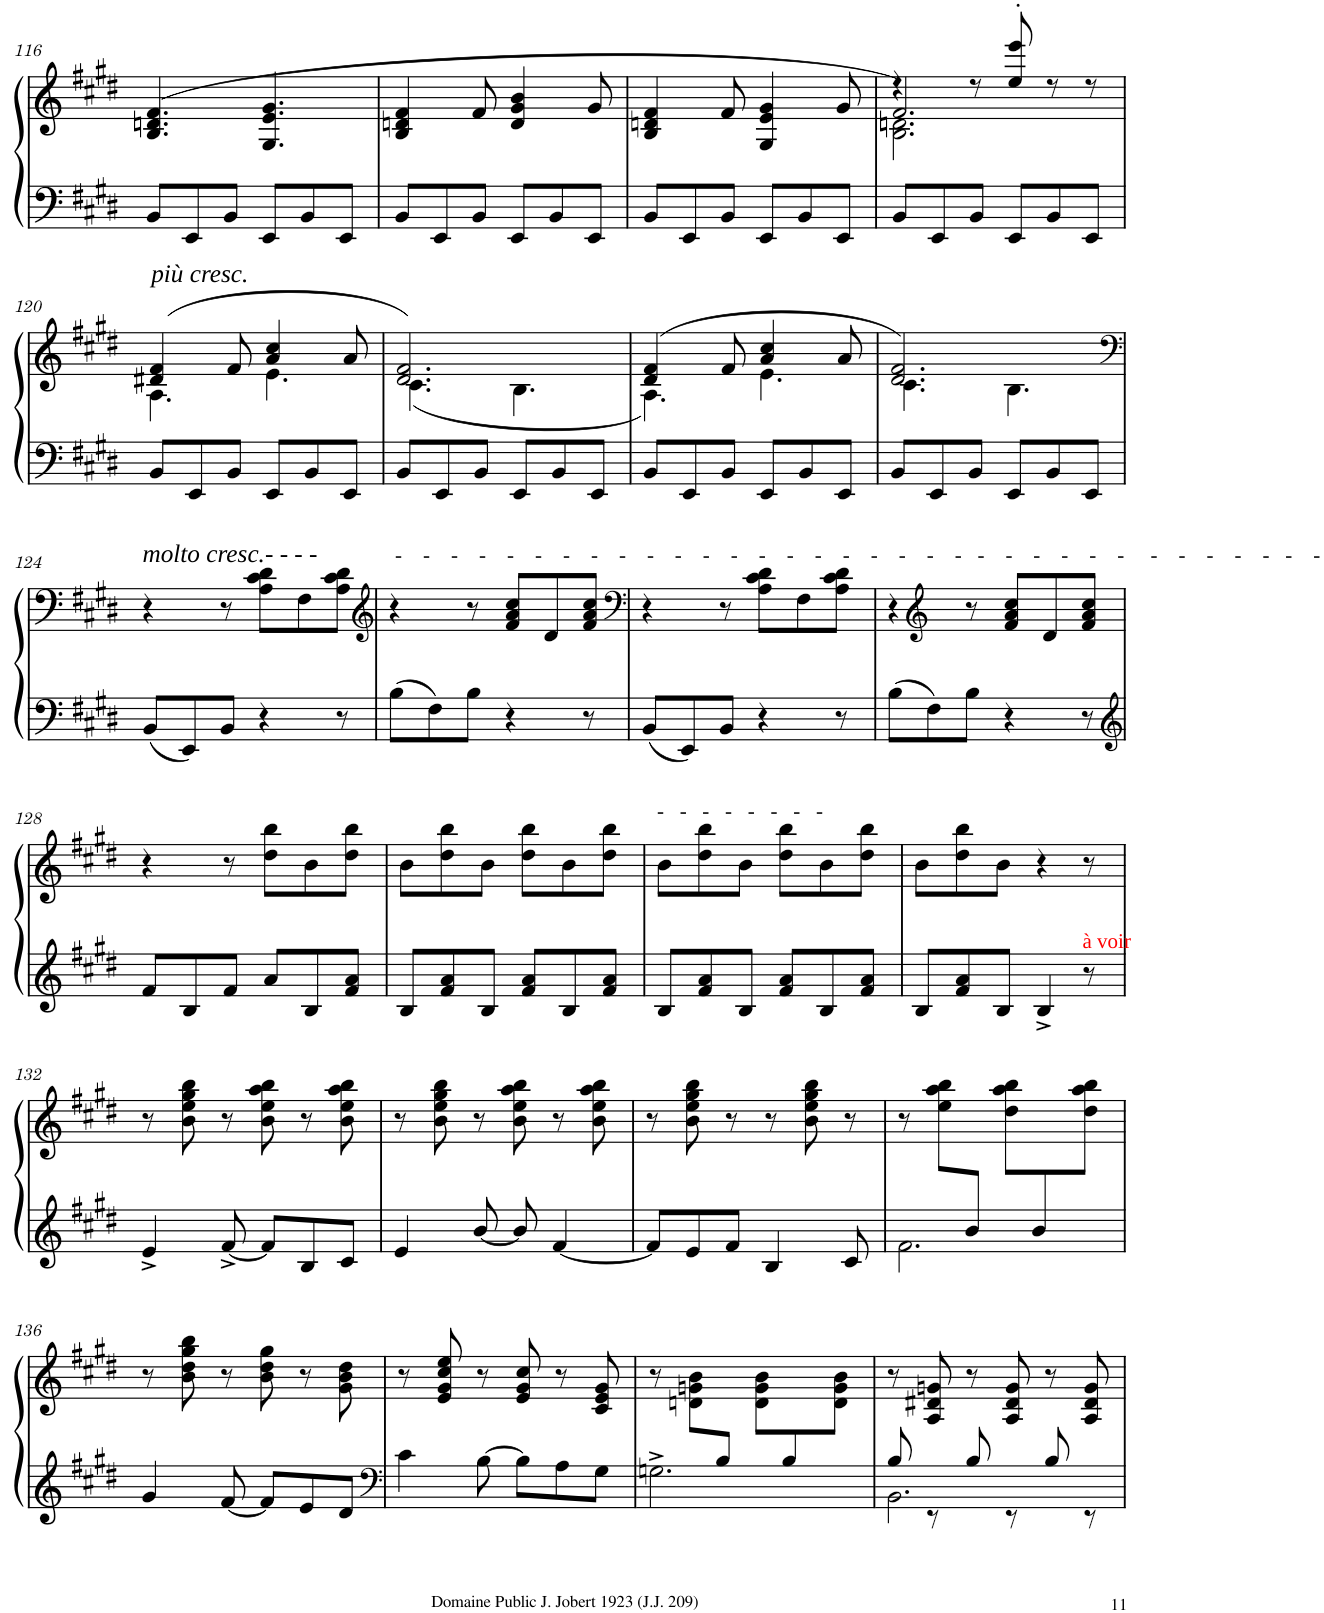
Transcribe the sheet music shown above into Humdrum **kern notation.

**kern	**kern
*part1	*part1
*staff2	*staff1
*I"Piano	*
*I'Pno	*
!!LO:PB:g=z
*clefF4	*clefG2
*k[f#c#g#d#]	*k[f#c#g#d#]
*M6/8	*M6/8
=116	=116
8BB/L	(>4.B/ 4.dn/ 4.f#/
8EE/	.
8BB/J	.
8EE/L	4.G#/ 4.e/ 4.g#/
8BB/	.
8EE/J	.
=117	=117
8BB/L	4B/ 4dn/ 4f#/
8EE/	.
8BB/J	8f#/
8EE/L	4d/ 4g#/ 4b/
8BB/	.
8EE/J	8g#/
=118	=118
8BB/L	4B/ 4dn/ 4f#/
8EE/	.
8BB/J	8f#/
8EE/L	4G#/ 4e/ 4g#/
8BB/	.
8EE/J	8g#/
=119	=119
*	*^
*	*	*^
8BB/L	4r)	2.B\ 2.dn\	2.f#/
8EE/	.	.	.
8BB/J	8r	.	.
8EE/L	8ee/' 8eee/'	.	.
8BB/	8r	.	.
8EE/J	8r	.	.
*	*	*v	*v
!!LO:LB:g=z
=120	=120	=120
!	!LO:TX:a:i:t=più cresc.	!
8BB/L	(4d#X/ 4f#/	4.A\
8EE/	.	.
8BB/J	8f#/	.
8EE/L	4a/ 4cc#/	4.e\
8BB/	.	.
8EE/J	8a/	.
=121	=121	=121
8BB/L	2.d#/ 2.f#/)	(4.c#\
8EE/	.	.
8BB/J	.	.
8EE/L	.	4.B\
8BB/	.	.
8EE/J	.	.
=122	=122	=122
8BB/L	(4d#/ 4f#/	4.A\)
8EE/	.	.
8BB/J	8f#/	.
8EE/L	4a/ 4cc#/	4.e\
8BB/	.	.
8EE/J	8a/	.
=123	=123	=123
8BB/L	2.d#/ 2.f#/)	4.c#\
8EE/	.	.
8BB/J	.	.
8EE/L	.	4.B\
8BB/	.	.
8EE/J	.	.
*	*v	*v
!!LO:LB:g=z
=124	=124
*	*clefF4
!	!LO:TX:a:i:t=molto cresc.- - - -
8BB/L	4r
8EE/	.
8BB/J	8r
4r	8A\ 8c#\ 8d#\L
.	8F#\
8r	8A\ 8c#\ 8d#\J
=125	=125
*	*clefG2
!	!LO:TX:a:t=-    -    -    -    -    -    -    -    -    -    -    -    -    -    -    -    -    -    -    -    -   -    -    -    -    -    -     -    -    -    -    -   -    -
8B\L	4r
8F#\	.
8B\J	8r
4r	8f#/ 8a/ 8cc#/L
.	8d#/
8r	8f#/ 8a/ 8cc#/J
=126	=126
*	*clefF4
8BB/L	4r
8EE/	.
8BB/J	8r
4r	8A\ 8c#\ 8d#\L
.	8F#\
8r	8A\ 8c#\ 8d#\J
=127	=127
8B\L	4r
*	*clefG2
8F#\	.
8B\J	8r
4r	8f#/ 8a/ 8cc#/L
.	8d#/
8r	8f#/ 8a/ 8cc#/J
!!LO:LB:g=z
=128	=128
*clefG2	*
8f#/L	4r
8B/	.
8f#/J	8r
8a/L	8dd#\ 8bb\L
8B/	8b\
8f#/ 8a/J	8dd#\ 8bb\J
=129	=129
8B/L	8b\L
8f#/ 8a/	8dd#\ 8bb\
8B/J	8b\J
8f#/ 8a/L	8dd#\ 8bb\L
8B/	8b\
8f#/ 8a/J	8dd#\ 8bb\J
=130	=130
!	!LO:TX:a:t=-   -   -   -   -   -   -   -
8B/L	8b\L
8f#/ 8a/	8dd#\ 8bb\
8B/J	8b\J
8f#/ 8a/L	8dd#\ 8bb\L
8B/	8b\
8f#/ 8a/J	8dd#\ 8bb\J
=131	=131
8B/L	8b\L
8f#/ 8a/	8dd#\ 8bb\
8B/J	8b\J
4B^/	4r
!LO:TX:a:color=#FF0000:t=à voir	!
8r	8r
!!LO:LB:g=z
=132	=132
4e^/	8r
.	8b\ 8ee\ 8gg#\ 8bb\
[8f#^/	8r
8f#/L]	8b\ 8ee\ 8aa\ 8bb\
8B/	8r
8c#/J	8b\ 8ee\ 8aa\ 8bb\
=133	=133
4e/	8r
.	8b\ 8ee\ 8gg#\ 8bb\
[8b/	8r
8b/]	8b\ 8ee\ 8aa\ 8bb\
[4f#/	8r
.	8b\ 8ee\ 8aa\ 8bb\
=134	=134
8f#/L]	8r
8e/	8b\ 8ee\ 8gg#\ 8bb\
8f#/J	8r
4B/	8r
.	8b\ 8ee\ 8gg#\ 8bb\
8c#/	8r
=135	=135
*^	*
4ryy	2.f#\	8r
.	.	8ee\ 8aa\ 8bb\L
8b/J	.	8ryy
8ryy	.	8dd#\ 8aa\ 8bb\L
8b/	.	8ryy
8ryy	.	8dd#\ 8aa\ 8bb\J
*v	*v	*
!!LO:LB:g=z
=136	=136
4g#/	8r
.	8b\ 8dd#\ 8gg#\ 8bb\
[8f#/	8r
8f#/L]	8b\ 8dd#\ 8gg#\
8e/	8r
8d#/J	8g#\ 8b\ 8dd#\
=137	=137
*clefF4	*
4c#\	8r
.	8e/ 8g#/ 8cc#/ 8ee/
[8B\	8r
8B\L]	8e/ 8g#/ 8cc#/
8A\	8r
8G#\J	8c#/ 8e/ 8g#/
=138	=138
*^	*
4ryy	2.Gn^\	8r
.	.	8dn\ 8gn\ 8b\L
8B/J	.	8ryy
8ryy	.	8d\ 8g\ 8b\L
8B/	.	8ryy
8ryy	.	8d\ 8g\ 8b\J
=139	=139	=139
2.BB\	8B/	8r
.	8r	8A/ 8d#X/ 8gn/
.	8B/	8r
.	8r	8A/ 8d#/ 8g/
.	8B/	8r
.	8r	8A/ 8d#/ 8g/
*v	*v	*
=	=
*-	*-
